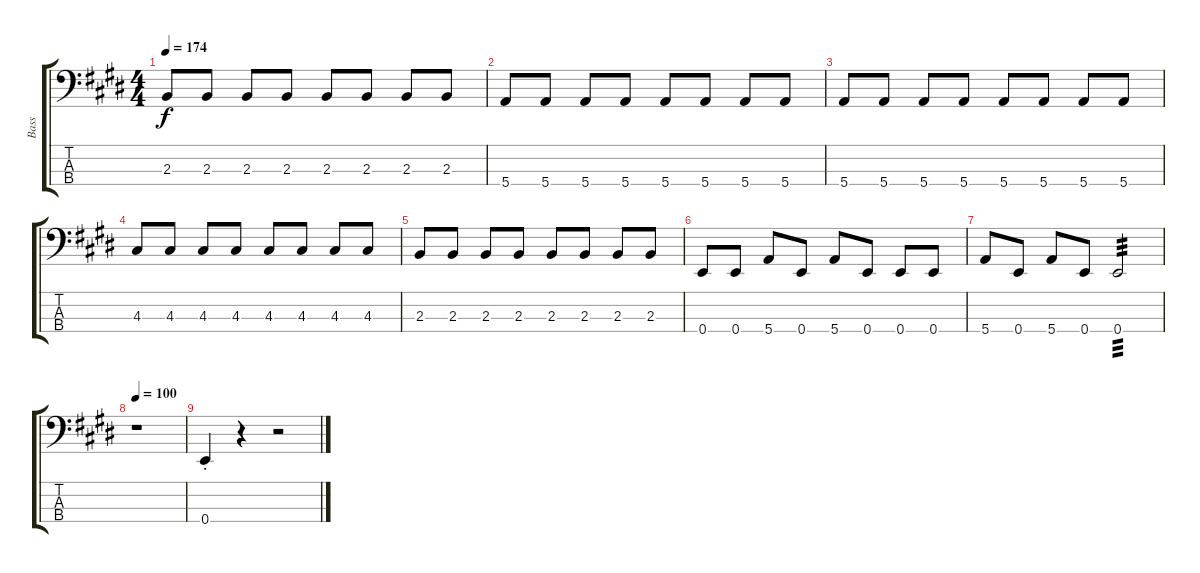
\track ("Bass" "Bass") {instrument electricbasspick}
\staff {score tabs}
\tuning (G2 D2 A1 E1) {hide}
\ts (4 4)
\tempo 174
\clef f4
\ks e
2.3.8{dy f} 2.3.8 2.3.8 2.3.8 2.3.8 2.3.8 2.3.8 2.3.8 |
\ks c#minor
5.4.8 5.4.8 5.4.8 5.4.8 5.4.8 5.4.8 5.4.8 5.4.8 |
5.4.8 5.4.8 5.4.8 5.4.8 5.4.8 5.4.8 5.4.8 5.4.8 |
\ks e
4.3.8 4.3.8 4.3.8 4.3.8 4.3.8 4.3.8 4.3.8 4.3.8 |
\ks c#minor
2.3.8 2.3.8 2.3.8 2.3.8 2.3.8 2.3.8 2.3.8 2.3.8 |
0.4.8 0.4.8 5.4.8 0.4.8 5.4.8 0.4.8 0.4.8 0.4.8 |
\ks e
5.4.8 0.4.8 5.4.8 0.4.8 0.4.2{tp 3} |
\tempo 100
\ks c#minor
r.1 |
0.4{st}.4 r.4 r.2
